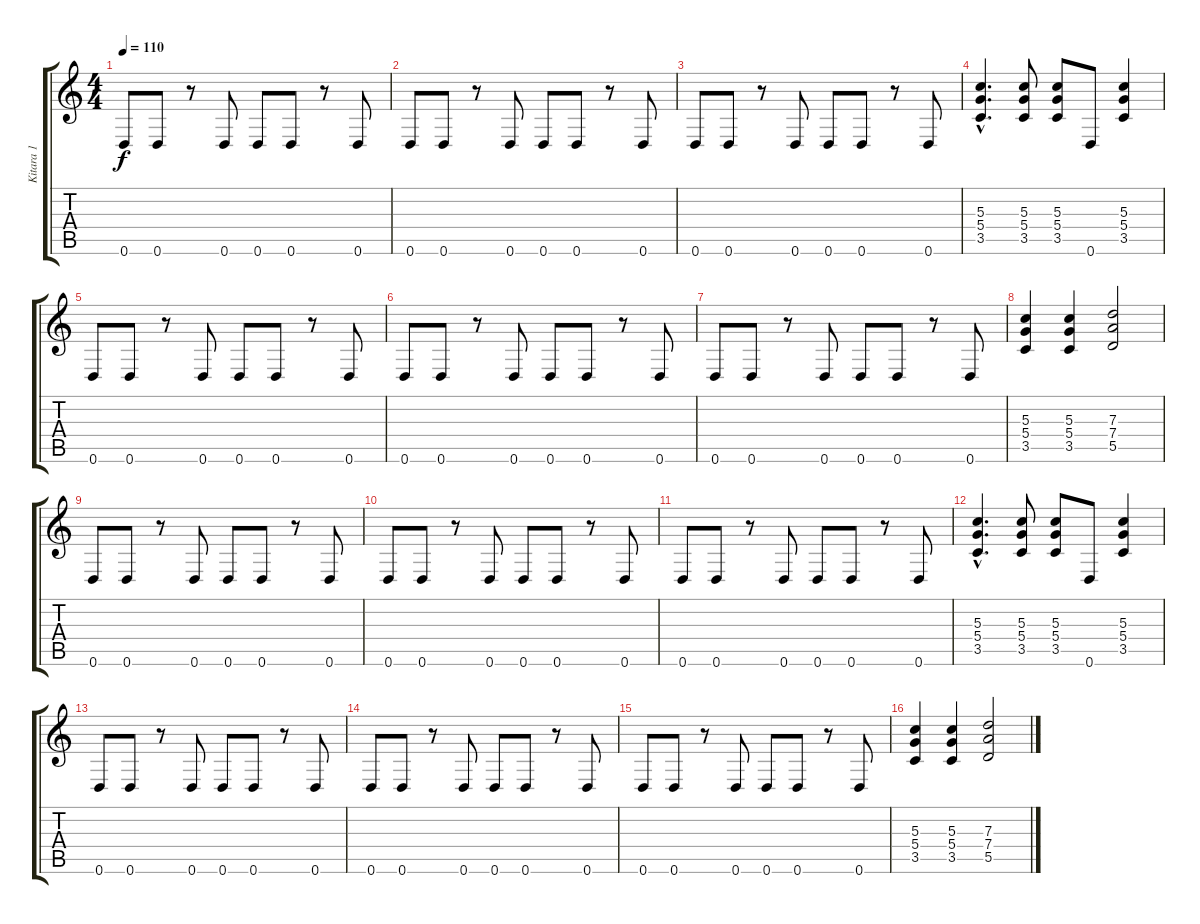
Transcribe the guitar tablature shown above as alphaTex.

\track ("Kitara 1" "Kitara 1") {instrument overdrivenguitar}
\staff {score tabs}
\tuning (E4 B3 G3 D3 A2 D2) {hide}
\ts (4 4)
\tempo 110
\clef g2
\ks c
0.6.8{dy f} 0.6.8 r.8 0.6.8 0.6.8 0.6.8 r.8 0.6.8 |
0.6.8 0.6.8 r.8 0.6.8 0.6.8 0.6.8 r.8 0.6.8 |
0.6.8 0.6.8 r.8 0.6.8 0.6.8 0.6.8 r.8 0.6.8 |
(5.3{hac} 5.4{hac} 3.5{hac}).4{d} (5.3 5.4 3.5).8 (5.3 5.4 3.5).8 0.6.8 (5.3 5.4 3.5).4 |
0.6.8 0.6.8 r.8 0.6.8 0.6.8 0.6.8 r.8 0.6.8 |
0.6.8 0.6.8 r.8 0.6.8 0.6.8 0.6.8 r.8 0.6.8 |
0.6.8 0.6.8 r.8 0.6.8 0.6.8 0.6.8 r.8 0.6.8 |
(5.3 5.4 3.5).4 (5.3 5.4 3.5).4 (7.3 7.4 5.5).2 |
0.6.8 0.6.8 r.8 0.6.8 0.6.8 0.6.8 r.8 0.6.8 |
0.6.8 0.6.8 r.8 0.6.8 0.6.8 0.6.8 r.8 0.6.8 |
0.6.8 0.6.8 r.8 0.6.8 0.6.8 0.6.8 r.8 0.6.8 |
(5.3{hac} 5.4{hac} 3.5{hac}).4{d} (5.3 5.4 3.5).8 (5.3 5.4 3.5).8 0.6.8 (5.3 5.4 3.5).4 |
0.6.8 0.6.8 r.8 0.6.8 0.6.8 0.6.8 r.8 0.6.8 |
0.6.8 0.6.8 r.8 0.6.8 0.6.8 0.6.8 r.8 0.6.8 |
0.6.8 0.6.8 r.8 0.6.8 0.6.8 0.6.8 r.8 0.6.8 |
(5.3 5.4 3.5).4 (5.3 5.4 3.5).4 (7.3 7.4 5.5).2
